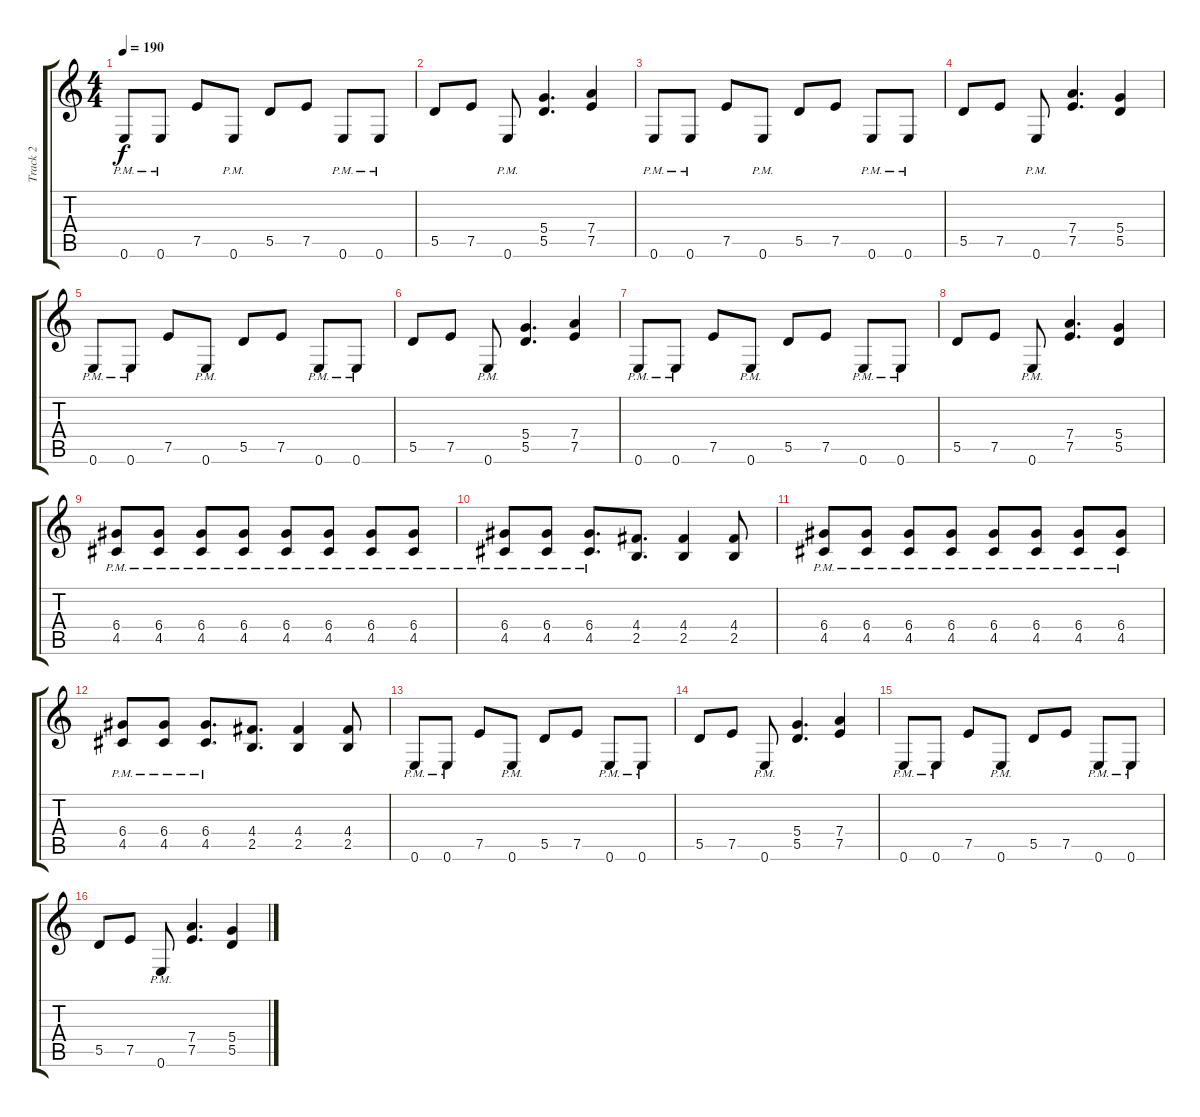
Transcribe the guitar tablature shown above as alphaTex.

\track ("Track 2" "Track 2") {instrument distortionguitar}
\staff {score tabs}
\tuning (E4 B3 G3 D3 A2 E2) {hide}
\ts (4 4)
\tempo 190
\clef g2
\ks c
0.6{pm}.8{dy f} 0.6{pm}.8 7.5.8 0.6{pm}.8 5.5.8 7.5.8 0.6{pm}.8 0.6{pm}.8 |
5.5.8 7.5.8 0.6{pm}.8 (5.4 5.5).4{d} (7.4 7.5).4 |
0.6{pm}.8 0.6{pm}.8 7.5.8 0.6{pm}.8 5.5.8 7.5.8 0.6{pm}.8 0.6{pm}.8 |
5.5.8 7.5.8 0.6{pm}.8 (7.4 7.5).4{d} (5.4 5.5).4 |
0.6{pm}.8 0.6{pm}.8 7.5.8 0.6{pm}.8 5.5.8 7.5.8 0.6{pm}.8 0.6{pm}.8 |
5.5.8 7.5.8 0.6{pm}.8 (5.4 5.5).4{d} (7.4 7.5).4 |
0.6{pm}.8 0.6{pm}.8 7.5.8 0.6{pm}.8 5.5.8 7.5.8 0.6{pm}.8 0.6{pm}.8 |
5.5.8 7.5.8 0.6{pm}.8 (7.4 7.5).4{d} (5.4 5.5).4 |
(6.4{pm} 4.5{pm}).8 (6.4{pm} 4.5{pm}).8 (6.4{pm} 4.5{pm}).8 (6.4{pm} 4.5{pm}).8 (6.4{pm} 4.5{pm}).8 (6.4{pm} 4.5{pm}).8 (6.4{pm} 4.5{pm}).8 (6.4{pm} 4.5{pm}).8 |
(6.4{pm} 4.5{pm}).8 (6.4{pm} 4.5{pm}).8 (6.4{pm} 4.5{pm}).8{d} (4.4 2.5).8{d} (4.4 2.5).4 (4.4 2.5).8 |
(6.4{pm} 4.5{pm}).8 (6.4{pm} 4.5{pm}).8 (6.4{pm} 4.5{pm}).8 (6.4{pm} 4.5{pm}).8 (6.4{pm} 4.5{pm}).8 (6.4{pm} 4.5{pm}).8 (6.4{pm} 4.5{pm}).8 (6.4{pm} 4.5{pm}).8 |
(6.4{pm} 4.5{pm}).8 (6.4{pm} 4.5{pm}).8 (6.4{pm} 4.5{pm}).8{d} (4.4 2.5).8{d} (4.4 2.5).4 (4.4 2.5).8 |
0.6{pm}.8 0.6{pm}.8 7.5.8 0.6{pm}.8 5.5.8 7.5.8 0.6{pm}.8 0.6{pm}.8 |
5.5.8 7.5.8 0.6{pm}.8 (5.4 5.5).4{d} (7.4 7.5).4 |
0.6{pm}.8 0.6{pm}.8 7.5.8 0.6{pm}.8 5.5.8 7.5.8 0.6{pm}.8 0.6{pm}.8 |
5.5.8 7.5.8 0.6{pm}.8 (7.4 7.5).4{d} (5.4 5.5).4
